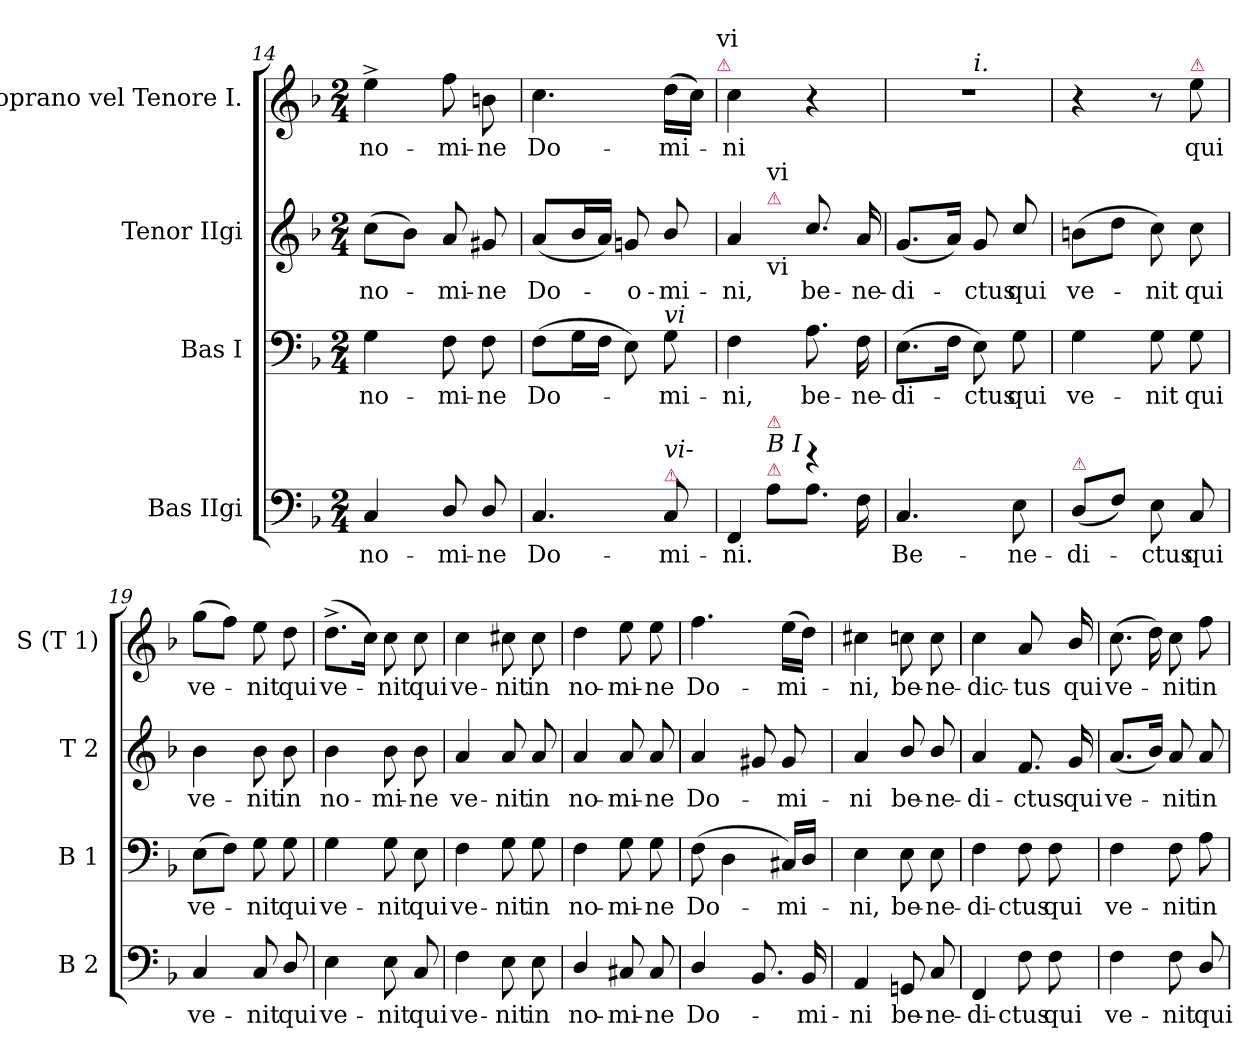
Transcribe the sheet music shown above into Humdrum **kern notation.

**kern	**text	**kern	**text	**kern	**text	**kern	**text
*part4	*part4	*part3	*part3	*part2	*part2	*part1	*part1
*staff4	*staff4	*staff3	*staff3	*staff2	*staff2	*staff1	*staff1
*I"Bas IIgi	*	*I"Bas I	*	*I"Tenor IIgi	*	*I"Soprano vel Tenore I.	*
*I'B 2	*	*I'B 1	*	*I'T 2	*	*I'S (T 1)	*
*clefF4	*	*clefF4	*	*clefG2	*	*clefG2	*
*k[b-]	*	*k[b-]	*	*k[b-]	*	*k[b-]	*
*F:	*	*F:	*	*F:	*	*F:	*
*M2/4	*	*M2/4	*	*M2/4	*	*M2/4	*
=14	=14	=14	=14	=14	=14	=14	=14
4C/	no-	4G\	no-	(>8cc\L	no-	4ee^>\	no-
.	.	.	.	8b-\J)	.	.	.
8D/	-mi-	8F\	-mi-	8a/	-mi-	8ff\	-mi-
8D/	-ne	8F\	-ne	8g#X/	-ne	8bn\	-ne
=15	=15	=15	=15	=15	=15	=15	=15
4.C/	Do-	(>8F\L	Do-	(<8a/L	Do-	4.cc\	Do-
.	.	16G\L	.	16b-/L	.	.	.
.	.	16F\JJ	.	16a/JJ)	.	.	.
.	.	8E\)	.	8gn/	-o-	.	.
!	!	!LO:TX:a:i:t=vi	!	!	!	!	!
!LO:TX:a:color=crimson:t=⚠	!	!	!	!	!	!	!
!LO:TX:a:i:t=vi-	!	!	!	!	!	!	!
8C/	-mi-	8G\	-mi-	8b-/	-mi-	(>16dd\LL	mi-
.	.	.	.	.	.	16cc\JJ)	.
!	!	!	!	!	!	!LO:TX:a:color=crimson:t=⚠	!
!	!	!	!	!	!	!LO:TX:a:t=vi	!
=16	=16	=16	=16	=16	=16	=16	=16
*^	*	*	*	*^	*	*	*
4FF/	8ryy	-ni.	4F\	-ni,	4a/	8ryy	-ni,	4cc\	-ni
!	!	!	!	!	!	!LO:TX:a:color=crimson:t=⚠	!	!	!
!	!	!	!	!	!	!LO:TX:a:t=vi	!	!	!
!	!	!	!	!	!	!LO:TX:b:t=vi	!	!	!
!	!LO:TX:a:color=crimson:t=⚠	!	!	!	!	!	!	!	!
!	!LO:TX:a:i:t=B I	!	!	!	!	!	!	!	!
!	!LO:TX:a:color=crimson:t=⚠	!	!	!	!	!	!	!	!
.	8A!\L	.	.	.	.	4.ryy	.	.	.
4r	8.A!\J	.	8.A\	be-	8.cc/	.	be-	4r	.
.	16F!\	.	16F\	-ne-	16a/	.	-ne-	.	.
*v	*v	*	*	*	*v	*v	*	*	*
=17	=17	=17	=17	=17	=17	=17	=17
*	*	*	*	*	*	*^	*
4.C/	Be-	(>8.E\L	-di-	(<8.g/L	-di-	2r	4ryy	.
.	.	16F\Jk	.	16a/Jk)	.	.	.	.
!	!	!	!	!	!	!	!LO:TX:a:i:t=i.	!
.	.	8E\)	-ctus	8g/	-ctus	.	4ryy	.
8E\	-ne-	8G\	qui	8cc/	qui	.	.	.
=18	=18	=18	=18	=18	=18	=18	=18	=18
!LO:TX:a:color=crimson:t=⚠	!	!	!	!	!	!	!	!
*	*	*	*	*	*	*v	*v	*
(>8D/L	-di-	4G\	ve-	(>8bn\L	ve-	4r	.
8F\J)	.	.	.	8dd\J	.	.	.
8E\	-ctus	8G\	-nit	8cc\)	-nit	8r	.
!	!	!	!	!	!	!LO:TX:a:color=crimson:t=⚠	!
8C/	qui	8G\	qui	8cc\	qui	8ee\	qui
=19	=19	=19	=19	=19	=19	=19	=19
4C/	ve-	(>8E\L	ve-	4b-\	ve-	(>8gg\L	ve-
.	.	8F\J)	.	.	.	8ff\J)	.
8C/	-nit	8G\	-nit	8b-\	-nit	8ee\	-nit
8D/	qui	8G\	qui	8b-\	in	8dd\	qui
=20	=20	=20	=20	=20	=20	=20	=20
4E\	ve-	4G\	ve-	4b-\	no-	(>8.dd^>\L	ve-
.	.	.	.	.	.	16cc\Jk)	.
8E\	-nit	8G\	-nit	8b-\	-mi-	8cc\	-nit
8C/	qui	8E\	qui	8b-\	-ne	8cc\	qui
=21	=21	=21	=21	=21	=21	=21	=21
4F\	ve-	4F\	ve-	4a/	ve-	4cc\	ve-
8E\	-nit	8G\	-nit	8a/	-nit	8cc#X\	-nit
8E\	in	8G\	in	8a/	in	8cc#\	in
=22	=22	=22	=22	=22	=22	=22	=22
4D/	no-	4F\	no-	4a/	no-	4dd\	no-
8C#X/	-mi-	8G\	-mi-	8a/	-mi-	8ee\	-mi-
8C#/	-ne	8G\	-ne	8a/	-ne	8ee\	-ne
=23	=23	=23	=23	=23	=23	=23	=23
4D/	Do-	(>8F\	Do-	4a/	Do-	4.ff\	Do-
.	.	4D\	.	.	.	.	.
8.BB-/	.	.	.	8g#X/	.	.	.
.	.	16C#X/LL)	-mi-	8g#/	-mi-	(>16ee\LL	-mi-
16BB-/	-mi-	16D/JJ	.	.	.	16dd\JJ)	.
=24	=24	=24	=24	=24	=24	=24	=24
4AA/	-ni	4E\	-ni,	4a/	-ni	4cc#X\	-ni,
8GGn/	be-	8E\	be-	8b-/	be-	8ccn\	be-
8C/	-ne-	8E\	-ne-	8b-/	-ne-	8cc\	-ne-
=25	=25	=25	=25	=25	=25	=25	=25
4FF/	-di-	4F\	-di-	4a/	-di-	4cc\	-dic-
!	!	!	!	!	!	!LO:N:vis=8	!
8F\	-ctus	8F\	-ctus	8.f/	-ctus	8.a/	-tus
8F\	qui	8F\	qui	.	.	.	.
.	.	.	.	16g/	qui	16b-/	qui
=26	=26	=26	=26	=26	=26	=26	=26
4F\	ve-	4F\	ve-	(<8.a/L	ve-	(>8.cc\	ve-
.	.	.	.	16b-/Jk)	.	16dd\)	.
8F\	-nit	8F\	-nit	8a/	-nit	8cc\	-nit
8D/	qui	8A\	in	8a/	in	8ff\	in
=	=	=	=	=	=	=	=
*-	*-	*-	*-	*-	*-	*-	*-
